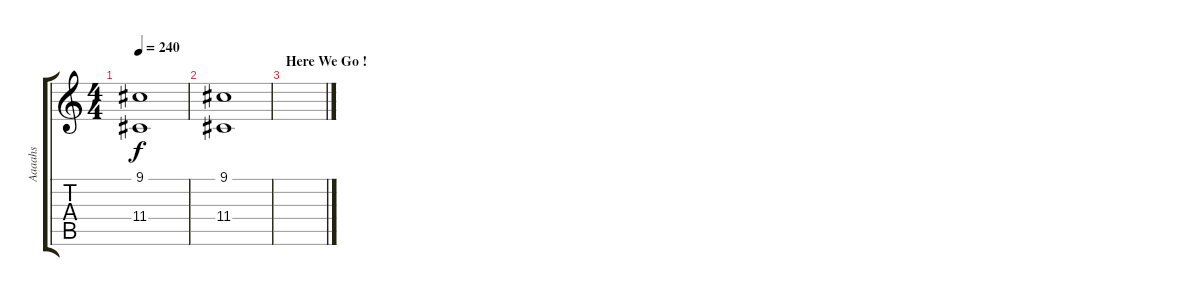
\track ("Aaaahs" "Aaaahs") {instrument choiraahs}
\staff {score tabs}
\tuning (E4 B3 G3 D3 A2 E2) {hide}
\ts (4 4)
\tempo 240
\clef g2
\ks c
(9.1 11.4).1{dy f} |
(9.1 11.4).1 |
\section ("" "Here We Go !")
